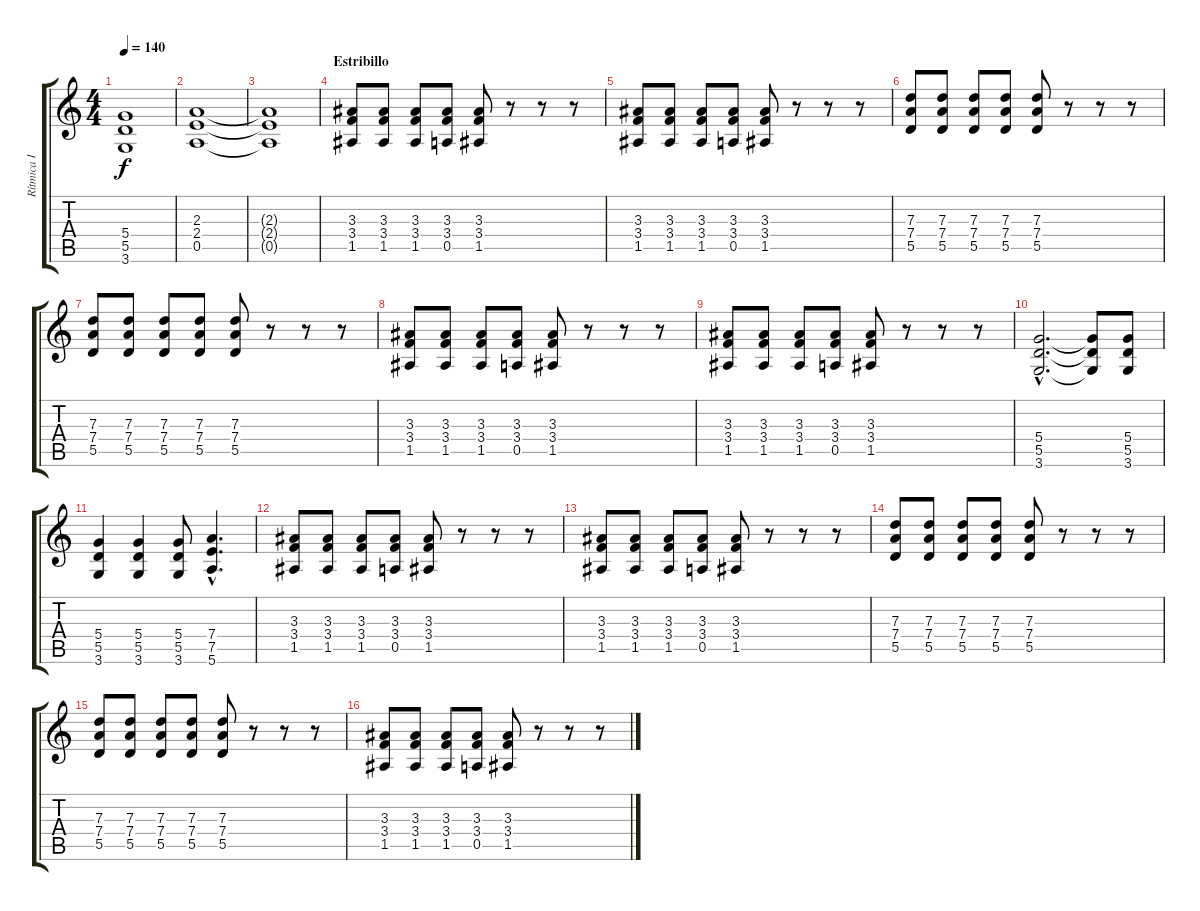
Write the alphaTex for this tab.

\track ("Rítmica I" "Rítmica I") {instrument distortionguitar}
\staff {score tabs}
\tuning (E4 B3 G3 D3 A2 E2) {hide}
\ts (4 4)
\tempo 140
\clef g2
\ks c
(5.4 5.5 3.6).1{dy f} |
(2.3 2.4 0.5).1 |
(2.3{t} 2.4{t} 0.5{t}).1 |
\section ("" "Estribillo")
(3.3 3.4 1.5).8 (3.3 3.4 1.5).8 (3.3 3.4 1.5).8 (3.3 3.4 0.5).8 (3.3 3.4 1.5).8 r.8 r.8 r.8 |
(3.3 3.4 1.5).8 (3.3 3.4 1.5).8 (3.3 3.4 1.5).8 (3.3 3.4 0.5).8 (3.3 3.4 1.5).8 r.8 r.8 r.8 |
(7.3 7.4 5.5).8 (7.3 7.4 5.5).8 (7.3 7.4 5.5).8 (7.3 7.4 5.5).8 (7.3 7.4 5.5).8 r.8 r.8 r.8 |
(7.3 7.4 5.5).8 (7.3 7.4 5.5).8 (7.3 7.4 5.5).8 (7.3 7.4 5.5).8 (7.3 7.4 5.5).8 r.8 r.8 r.8 |
(3.3 3.4 1.5).8 (3.3 3.4 1.5).8 (3.3 3.4 1.5).8 (3.3 3.4 0.5).8 (3.3 3.4 1.5).8 r.8 r.8 r.8 |
(3.3 3.4 1.5).8 (3.3 3.4 1.5).8 (3.3 3.4 1.5).8 (3.3 3.4 0.5).8 (3.3 3.4 1.5).8 r.8 r.8 r.8 |
(5.4{hac} 5.5{hac} 3.6{hac}).2{d} (5.4{t} 5.5{t} 3.6{t}).8 (5.4 5.5 3.6).8 |
(5.4 5.5 3.6).4 (5.4 5.5 3.6).4 (5.4 5.5 3.6).8 (7.4{hac} 7.5{hac} 5.6{hac}).4{d} |
(3.3 3.4 1.5).8 (3.3 3.4 1.5).8 (3.3 3.4 1.5).8 (3.3 3.4 0.5).8 (3.3 3.4 1.5).8 r.8 r.8 r.8 |
(3.3 3.4 1.5).8 (3.3 3.4 1.5).8 (3.3 3.4 1.5).8 (3.3 3.4 0.5).8 (3.3 3.4 1.5).8 r.8 r.8 r.8 |
(7.3 7.4 5.5).8 (7.3 7.4 5.5).8 (7.3 7.4 5.5).8 (7.3 7.4 5.5).8 (7.3 7.4 5.5).8 r.8 r.8 r.8 |
(7.3 7.4 5.5).8 (7.3 7.4 5.5).8 (7.3 7.4 5.5).8 (7.3 7.4 5.5).8 (7.3 7.4 5.5).8 r.8 r.8 r.8 |
(3.3 3.4 1.5).8 (3.3 3.4 1.5).8 (3.3 3.4 1.5).8 (3.3 3.4 0.5).8 (3.3 3.4 1.5).8 r.8 r.8 r.8
